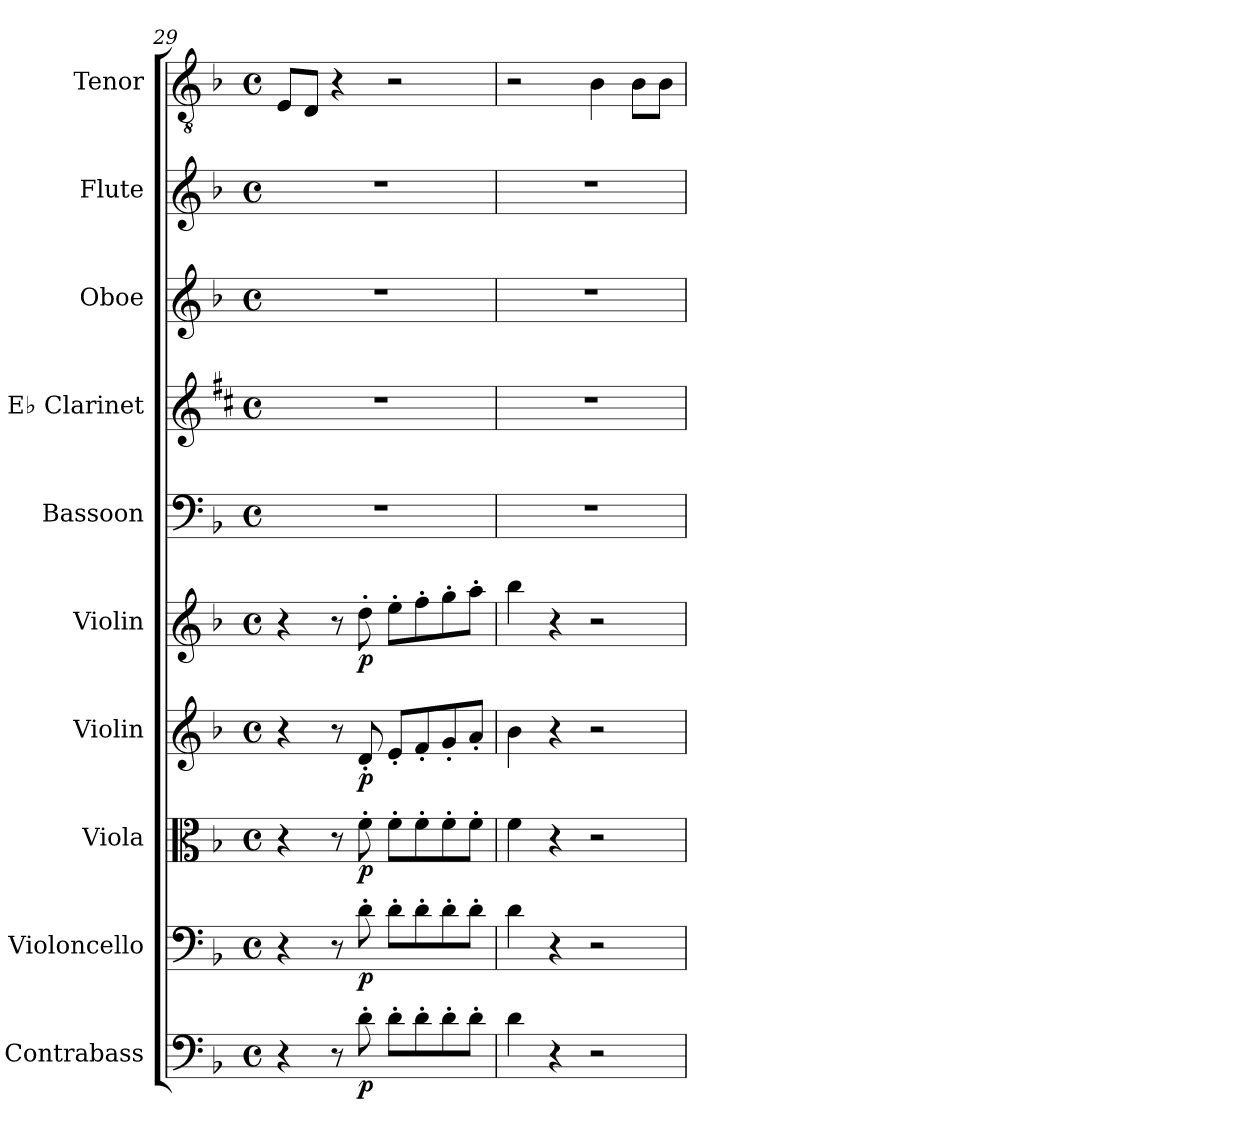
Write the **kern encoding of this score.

**kern	**dynam	**kern	**dynam	**kern	**dynam	**kern	**dynam	**kern	**dynam	**kern	**kern	**kern	**kern	**kern
*part10	*part10	*part9	*part9	*part8	*part8	*part7	*part7	*part6	*part6	*part5	*part4	*part3	*part2	*part1
*staff10	*staff10	*staff9	*staff9	*staff8	*staff8	*staff7	*staff7	*staff6	*staff6	*staff5	*staff4	*staff3	*staff2	*staff1
*I"Contrabass	*	*I"Violoncello	*	*I"Viola	*	*I"Violin	*	*I"Violin	*	*I"Bassoon	*I"E♭ Clarinet	*I"Oboe	*I"Flute	*I"Tenor
*I'Cb.	*	*I'Vc.	*	*I'Vla.	*	*I'Vln.	*	*I'Vln.	*	*I'Bsn.	*I'E♭ Cl.	*I'Ob.	*I'Fl.	*I'T.
*clefF4	*	*clefF4	*	*clefC3	*	*clefG2	*	*clefG2	*	*clefF4	*clefG2	*clefG2	*clefG2	*clefGv2
*ITrd7c12	*	*	*	*	*	*	*	*	*	*	*ITrd-2c-3	*	*	*
*k[b-]	*	*k[b-]	*	*k[b-]	*	*k[b-]	*	*k[b-]	*	*k[b-]	*k[b-]	*k[b-]	*k[b-]	*k[b-]
*M4/4	*	*M4/4	*	*M4/4	*	*M4/4	*	*M4/4	*	*M4/4	*M4/4	*M4/4	*M4/4	*M4/4
*met(c)	*	*met(c)	*	*met(c)	*	*met(c)	*	*met(c)	*	*met(c)	*met(c)	*met(c)	*met(c)	*met(c)
=29	=29	=29	=29	=29	=29	=29	=29	=29	=29	=29	=29	=29	=29	=29
4r	.	4r	.	4r	.	4r	.	4r	.	1r	1r	1r	1r	8E/L
.	.	.	.	.	.	.	.	.	.	.	.	.	.	8D/J
8r	.	8r	.	8r	.	8r	.	8r	.	.	.	.	.	4r
!	!LO:DY:b	!	!LO:DY:b	!	!LO:DY:b	!	!LO:DY:b	!	!LO:DY:b	!	!	!	!	!
8D'\	p	8d'\	p	8f'\	p	8d'/	p	8dd'\	p	.	.	.	.	.
8D'\L	.	8d'\L	.	8f'\L	.	8e'/L	.	8ee'\L	.	.	.	.	.	2r
8D'\	.	8d'\	.	8f'\	.	8f'/	.	8ff'\	.	.	.	.	.	.
8D'\	.	8d'\	.	8f'\	.	8g'/	.	8gg'\	.	.	.	.	.	.
8D'\J	.	8d'\J	.	8f'\J	.	8a'/J	.	8aa'\J	.	.	.	.	.	.
=30	=30	=30	=30	=30	=30	=30	=30	=30	=30	=30	=30	=30	=30	=30
4D\	.	4d\	.	4f\	.	4b-\	.	4bb-\	.	1r	1r	1r	1r	2r
4r	.	4r	.	4r	.	4r	.	4r	.	.	.	.	.	.
2r	.	2r	.	2r	.	2r	.	2r	.	.	.	.	.	4B-\
.	.	.	.	.	.	.	.	.	.	.	.	.	.	8B-\L
.	.	.	.	.	.	.	.	.	.	.	.	.	.	8B-\J
=	=	=	=	=	=	=	=	=	=	=	=	=	=	=
*-	*-	*-	*-	*-	*-	*-	*-	*-	*-	*-	*-	*-	*-	*-
